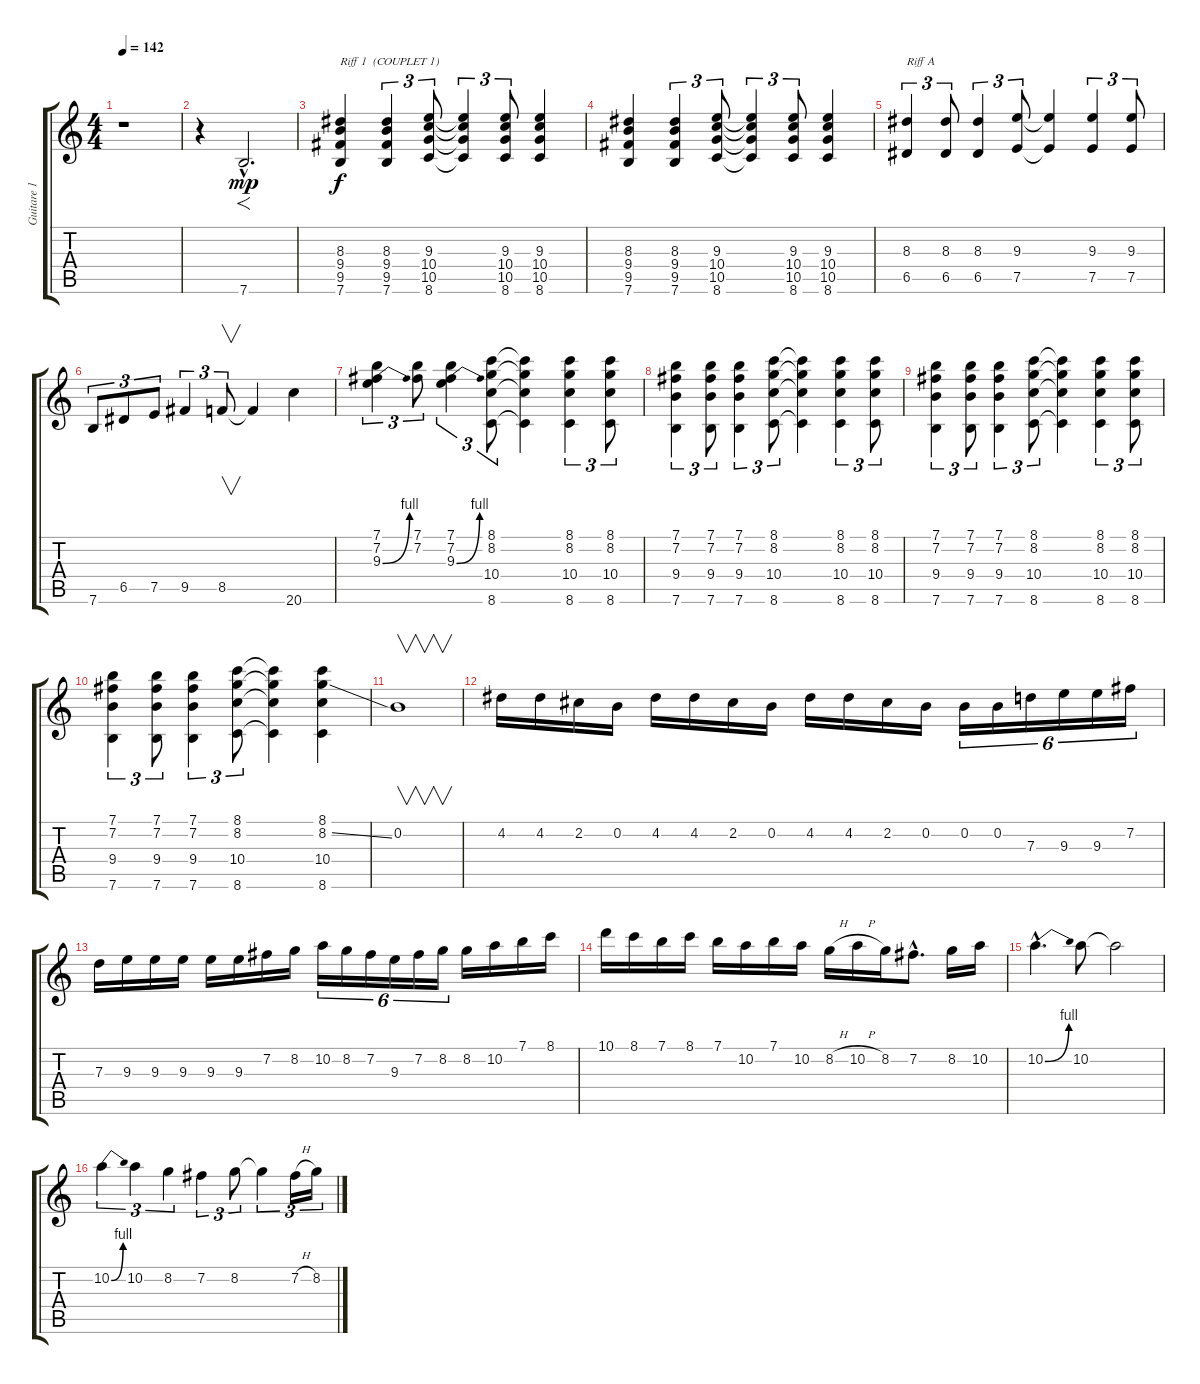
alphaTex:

\track ("Guitare 1" "Guitare 1") {instrument distortionguitar}
\staff {score tabs}
\tuning (E4 B3 G3 D3 A2 E2) {hide}
\ts (4 4)
\tempo 142
\clef g2
\ks c
r.1{dy mp instrument distortionguitar} |
r.4 7.6{hac}.2{f d} |
(8.3 9.4 9.5 7.6).4{txt "Riff 1  (COUPLET 1)" dy f} (8.3 9.4 9.5 7.6).4{tu (3 2)} (9.3 10.4 10.5 8.6).8{tu (3 2)} (9.3{t} 10.4{t} 10.5{t} 8.6{t}).4{tu (3 2)} (9.3 10.4 10.5 8.6).8{tu (3 2)} (9.3 10.4 10.5 8.6).4 |
(8.3 9.4 9.5 7.6).4 (8.3 9.4 9.5 7.6).4{tu (3 2)} (9.3 10.4 10.5 8.6).8{tu (3 2)} (9.3{t} 10.4{t} 10.5{t} 8.6{t}).4{tu (3 2)} (9.3 10.4 10.5 8.6).8{tu (3 2)} (9.3 10.4 10.5 8.6).4 |
(8.3 6.5).4{tu (3 2) txt "Riff A"} (8.3 6.5).8{tu (3 2)} (8.3 6.5).4{tu (3 2)} (9.3 7.5).8{tu (3 2)} (9.3{t} 7.5{t}).4 (9.3 7.5).4{tu (3 2)} (9.3 7.5).8{tu (3 2)} |
7.6.8{tu (3 2)} 6.5.8{tu (3 2)} 7.5.8{tu (3 2)} 9.5.4{tu (3 2)} 8.5.8{v tu (3 2)} 8.5{t}.4 20.6.4 |
(7.1 7.2 9.3{be (bend 0 0 60 4)}).4{tu (3 2)} (7.1 7.2).8{tu (3 2)} (7.1 7.2 9.3{be (bend 0 0 60 4)}).4{tu (3 2)} (8.1 8.2 10.4 8.6).8{tu (3 2)} (8.1{t} 8.2{t} 10.4{t} 8.6{t}).4 (8.1 8.2 10.4 8.6).4{tu (3 2)} (8.1 8.2 10.4 8.6).8{tu (3 2)} |
(7.1 7.2 9.4 7.6).4{tu (3 2)} (7.1 7.2 9.4 7.6).8{tu (3 2)} (7.1 7.2 9.4 7.6).4{tu (3 2)} (8.1 8.2 10.4 8.6).8{tu (3 2)} (8.1{t} 8.2{t} 10.4{t} 8.6{t}).4 (8.1 8.2 10.4 8.6).4{tu (3 2)} (8.1 8.2 10.4 8.6).8{tu (3 2)} |
(7.1 7.2 9.4 7.6).4{tu (3 2)} (7.1 7.2 9.4 7.6).8{tu (3 2)} (7.1 7.2 9.4 7.6).4{tu (3 2)} (8.1 8.2 10.4 8.6).8{tu (3 2)} (8.1{t} 8.2{t} 10.4{t} 8.6{t}).4 (8.1 8.2 10.4 8.6).4{tu (3 2)} (8.1 8.2 10.4 8.6).8{tu (3 2)} |
(7.1 7.2 9.4 7.6).4{tu (3 2)} (7.1 7.2 9.4 7.6).8{tu (3 2)} (7.1 7.2 9.4 7.6).4{tu (3 2)} (8.1 8.2 10.4 8.6).8{tu (3 2)} (8.1{t} 8.2{t} 10.4{t} 8.6{t}).4 (8.1 8.2{ss} 10.4 8.6).4 |
0.2.1{v} |
4.2.16 4.2.16 2.2.16 0.2.16 4.2.16 4.2.16 2.2.16 0.2.16 4.2.16 4.2.16 2.2.16 0.2.16 0.2.16{tu (6 4)} 0.2.16{tu (6 4)} 7.3.16{tu (6 4)} 9.3.16{tu (6 4)} 9.3.16{tu (6 4)} 7.2.16{tu (6 4)} |
7.3.16 9.3.16 9.3.16 9.3.16 9.3.16 9.3.16 7.2.16 8.2.16 10.2.16{tu (6 4)} 8.2.16{tu (6 4)} 7.2.16{tu (6 4)} 9.3.16{tu (6 4)} 7.2.16{tu (6 4)} 8.2.16{tu (6 4)} 8.2.16 10.2.16 7.1.16 8.1.16 |
10.1.16 8.1.16 7.1.16 8.1.16 7.1.16 10.2.16 7.1.16 10.2.16 8.2{h}.16 10.2{h}.16 8.2.16 7.2{hac}.8{d} 8.2.16 10.2.16 |
10.2{be (bend 0 0 60 4) hac}.4{d} 10.2.8 10.2{t}.2 |
10.2{be (bend 0 0 60 4)}.4{tu (3 2)} 10.2.4{tu (3 2)} 8.2.4{tu (3 2)} 7.2.4{tu (3 2)} 8.2.8{tu (3 2)} 8.2{t}.4{tu (3 2)} 7.2{h}.16{tu (3 2)} 8.2{h}.16{tu (3 2)}
